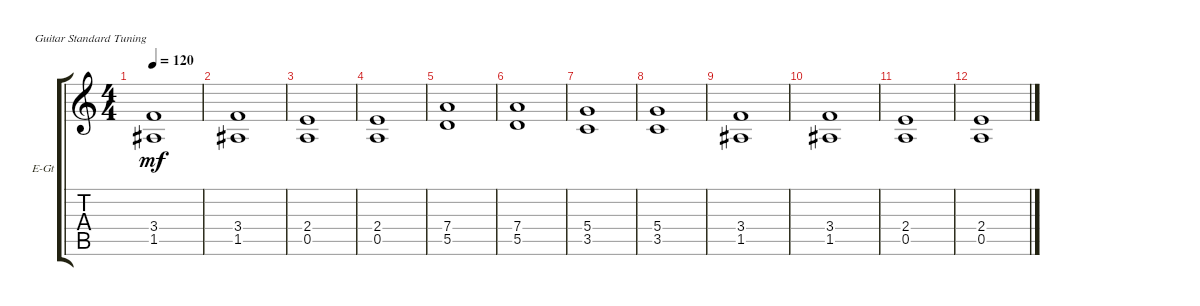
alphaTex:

\bracketExtendMode groupsimilarinstruments
\firstSystemTrackNameOrientation horizontal
\otherSystemsTrackNameOrientation horizontal
\track ("Electric Guitar" "E-Gt") {instrument distortionguitar}
\staff {score tabs}
\tuning (E4 B3 G3 D3 A2 E2)
\ts (4 4)
\tempo 120
\clef g2
\ks c
(1.5 3.4).1{dy mf} |
(1.5 3.4).1 |
(0.5 2.4).1 |
(0.5 2.4).1 |
(5.5 7.4).1 |
(5.5 7.4).1 |
(3.5 5.4).1 |
(3.5 5.4).1 |
(1.5 3.4).1 |
(1.5 3.4).1 |
(0.5 2.4).1 |
(0.5 2.4).1
